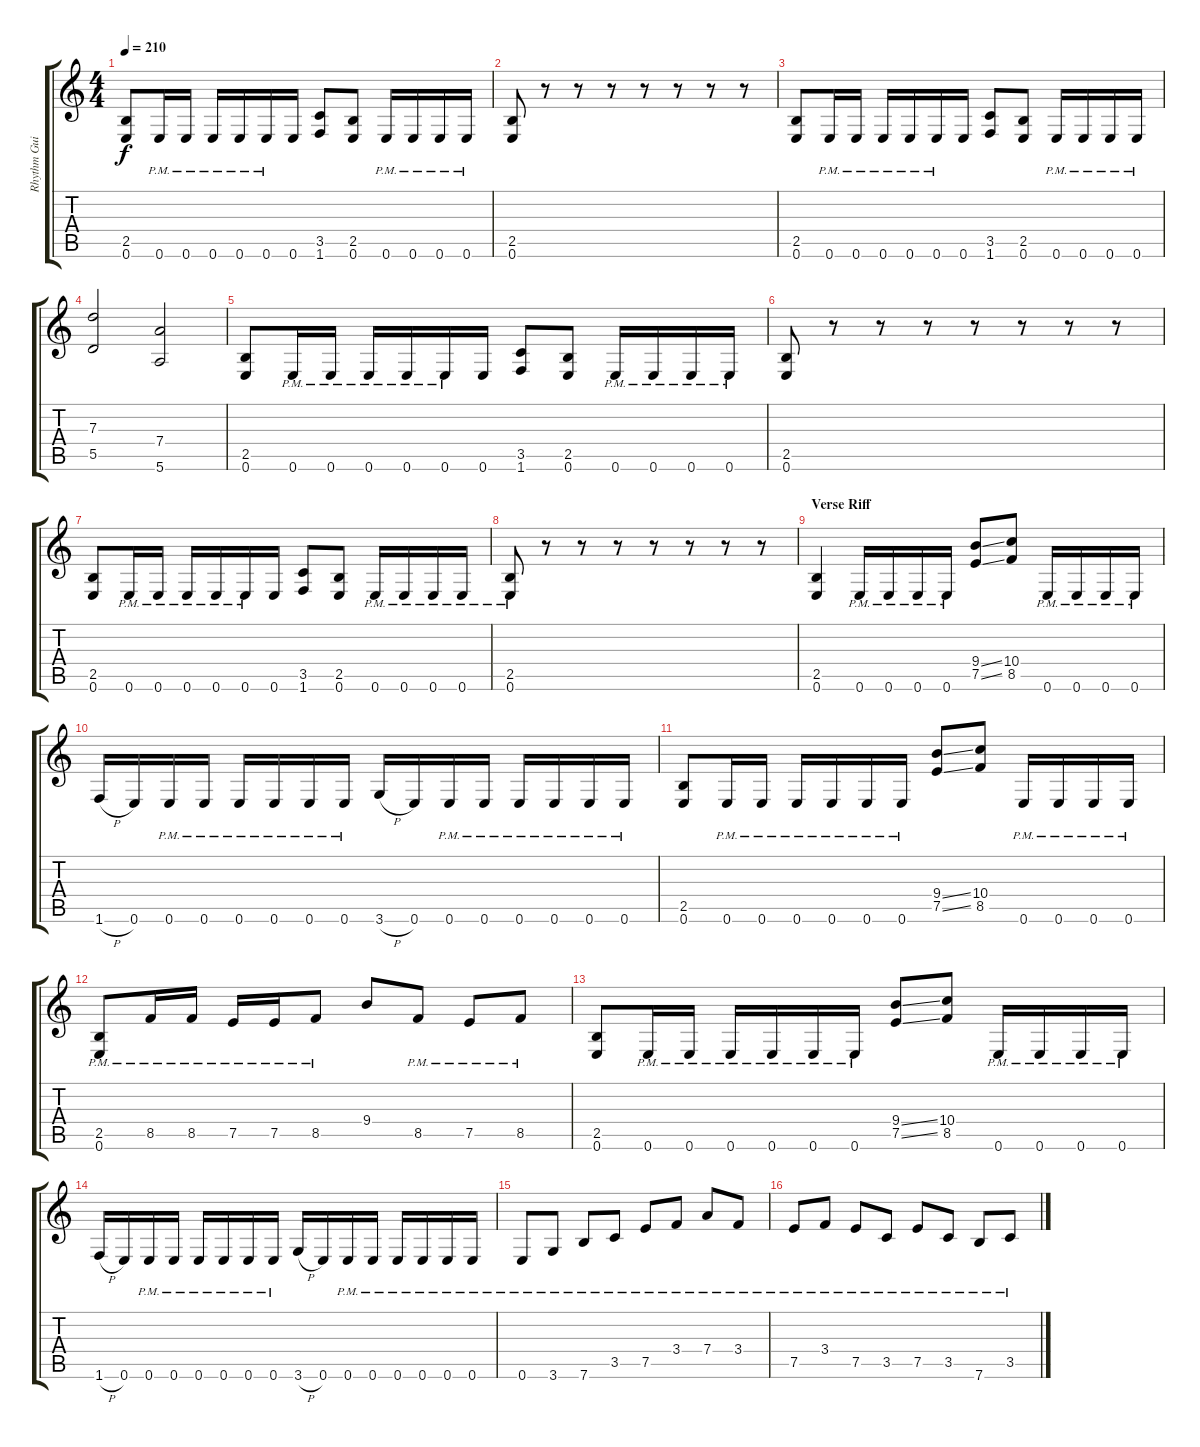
\track ("Rhythm Guitar R" "Rhythm Gui") {instrument distortionguitar}
\staff {score tabs}
\tuning (E4 B3 G3 D3 A2 E2) {hide}
\ts (4 4)
\tempo 210
\clef g2
\ks c
(2.5 0.6).8{dy f} 0.6{pm}.16 0.6{pm}.16 0.6{pm}.16 0.6{pm}.16 0.6{pm}.16 0.6.16 (3.5 1.6).8 (2.5 0.6).8 0.6{pm}.16 0.6{pm}.16 0.6{pm}.16 0.6{pm}.16 |
(2.5 0.6).8 r.8 r.8 r.8 r.8 r.8 r.8 r.8 |
(2.5 0.6).8 0.6{pm}.16 0.6{pm}.16 0.6{pm}.16 0.6{pm}.16 0.6{pm}.16 0.6.16 (3.5 1.6).8 (2.5 0.6).8 0.6{pm}.16 0.6{pm}.16 0.6{pm}.16 0.6{pm}.16 |
(7.3 5.5).2 (7.4 5.6).2 |
(2.5 0.6).8 0.6{pm}.16 0.6{pm}.16 0.6{pm}.16 0.6{pm}.16 0.6{pm}.16 0.6.16 (3.5 1.6).8 (2.5 0.6).8 0.6{pm}.16 0.6{pm}.16 0.6{pm}.16 0.6{pm}.16 |
(2.5 0.6).8 r.8 r.8 r.8 r.8 r.8 r.8 r.8 |
(2.5 0.6).8 0.6{pm}.16 0.6{pm}.16 0.6{pm}.16 0.6{pm}.16 0.6{pm}.16 0.6.16 (3.5 1.6).8 (2.5 0.6).8 0.6{pm}.16 0.6{pm}.16 0.6{pm}.16 0.6{pm}.16 |
(2.5{pm} 0.6{pm}).8 r.8 r.8 r.8 r.8 r.8 r.8 r.8 |
\section ("" "Verse Riff")
(2.5 0.6).4 0.6{pm}.16 0.6{pm}.16 0.6{pm}.16 0.6{pm}.16 (9.4{ss} 7.5{ss}).8 (10.4 8.5).8 0.6{pm}.16 0.6{pm}.16 0.6{pm}.16 0.6{pm}.16 |
1.6{h}.16 0.6.16 0.6{pm}.16 0.6{pm}.16 0.6{pm}.16 0.6{pm}.16 0.6{pm}.16 0.6{pm}.16 3.6{h}.16 0.6.16 0.6{pm}.16 0.6{pm}.16 0.6{pm}.16 0.6{pm}.16 0.6{pm}.16 0.6{pm}.16 |
(2.5 0.6).8 0.6{pm}.16 0.6{pm}.16 0.6{pm}.16 0.6{pm}.16 0.6{pm}.16 0.6{pm}.16 (9.4{ss} 7.5{ss}).8 (10.4 8.5).8 0.6{pm}.16 0.6{pm}.16 0.6{pm}.16 0.6{pm}.16 |
(2.5{pm} 0.6{pm}).8 8.5{pm}.16 8.5{pm}.16 7.5{pm}.16 7.5{pm}.16 8.5{pm}.8 9.4.8 8.5{pm}.8 7.5{pm}.8 8.5{pm}.8 |
(2.5 0.6).8 0.6{pm}.16 0.6{pm}.16 0.6{pm}.16 0.6{pm}.16 0.6{pm}.16 0.6{pm}.16 (9.4{ss} 7.5{ss}).8 (10.4 8.5).8 0.6{pm}.16 0.6{pm}.16 0.6{pm}.16 0.6{pm}.16 |
1.6{h}.16 0.6.16 0.6{pm}.16 0.6{pm}.16 0.6{pm}.16 0.6{pm}.16 0.6{pm}.16 0.6{pm}.16 3.6{h}.16 0.6.16 0.6{pm}.16 0.6{pm}.16 0.6{pm}.16 0.6{pm}.16 0.6{pm}.16 0.6{pm}.16 |
0.6{pm}.8 3.6{pm}.8 7.6{pm}.8 3.5{pm}.8 7.5{pm}.8 3.4{pm}.8 7.4{pm}.8 3.4{pm}.8 |
7.5{pm}.8 3.4{pm}.8 7.5{pm}.8 3.5{pm}.8 7.5{pm}.8 3.5{pm}.8 7.6{pm}.8 3.5{pm}.8
